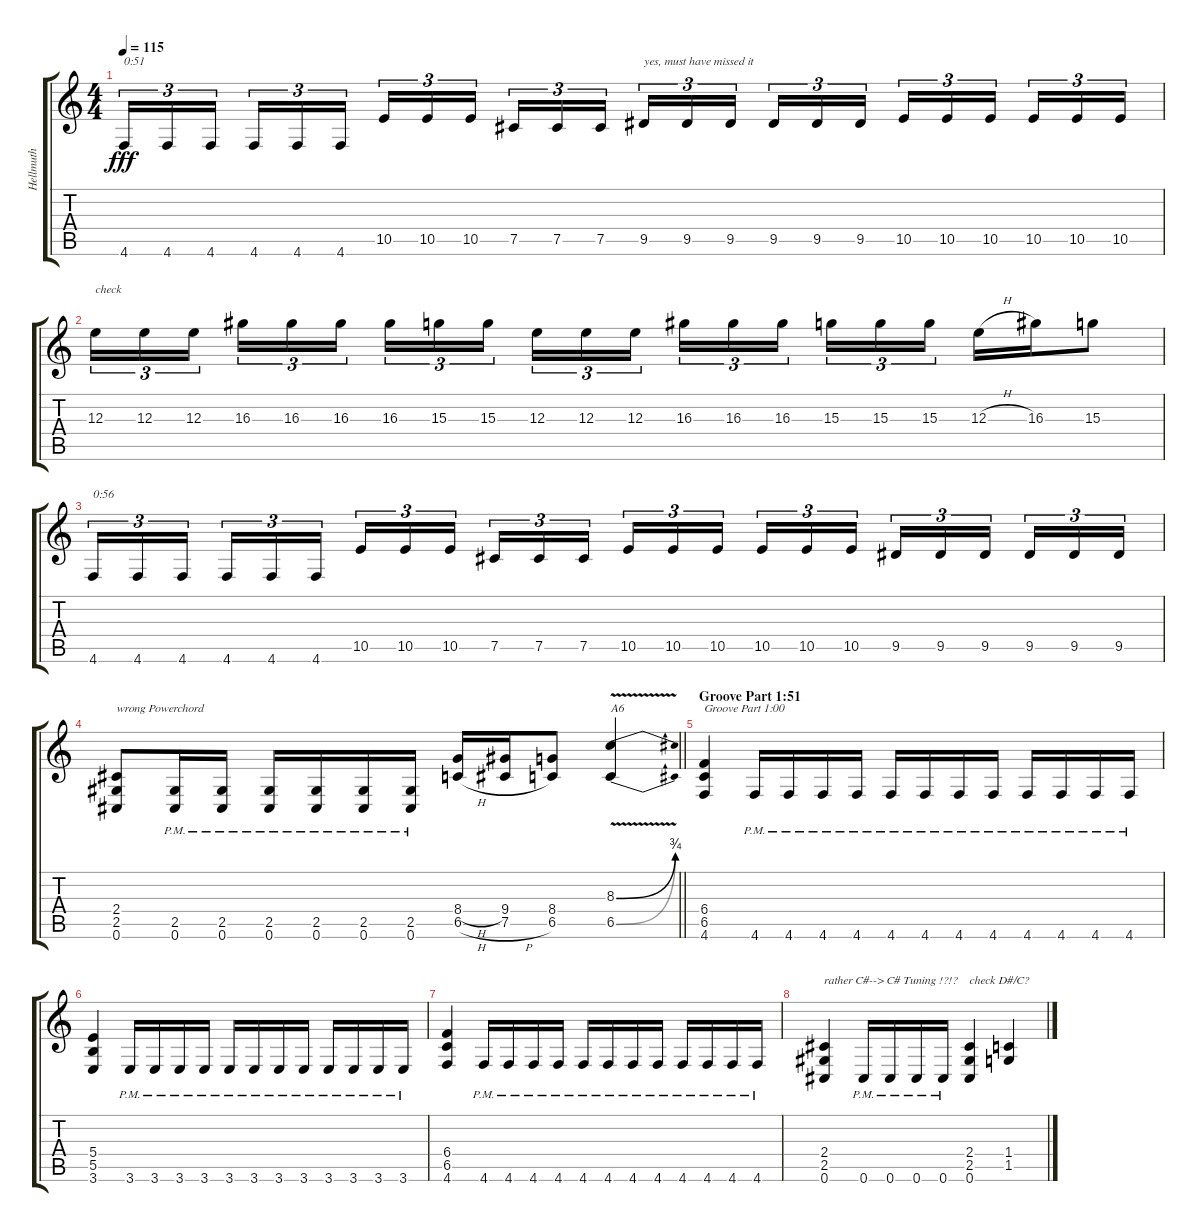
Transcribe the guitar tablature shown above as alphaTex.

\track ("Hellmuth" "Hellmuth") {instrument overdrivenguitar}
\staff {score tabs}
\tuning (Db4 Ab3 E3 B2 Gb2 Db2) {hide}
\ts (4 4)
\tempo 115
\clef g2
\ks c
4.6.16{tu (3 2) txt "0:51" dy fff} 4.6.16{tu (3 2)} 4.6.16{tu (3 2) beam splitsecondary} 4.6.16{tu (3 2)} 4.6.16{tu (3 2)} 4.6.16{tu (3 2)} 10.5.16{tu (3 2)} 10.5.16{tu (3 2)} 10.5.16{tu (3 2) beam splitsecondary} 7.5.16{tu (3 2)} 7.5.16{tu (3 2)} 7.5.16{tu (3 2)} 9.5.16{tu (3 2) txt "yes, must have missed it"} 9.5.16{tu (3 2)} 9.5.16{tu (3 2) beam splitsecondary} 9.5.16{tu (3 2)} 9.5.16{tu (3 2)} 9.5.16{tu (3 2)} 10.5.16{tu (3 2)} 10.5.16{tu (3 2)} 10.5.16{tu (3 2) beam splitsecondary} 10.5.16{tu (3 2)} 10.5.16{tu (3 2)} 10.5.16{tu (3 2)} |
12.3.16{tu (3 2) txt "check"} 12.3.16{tu (3 2)} 12.3.16{tu (3 2) beam splitsecondary} 16.3.16{tu (3 2)} 16.3.16{tu (3 2)} 16.3.16{tu (3 2)} 16.3.16{tu (3 2)} 15.3.16{tu (3 2)} 15.3.16{tu (3 2) beam splitsecondary} 12.3.16{tu (3 2)} 12.3.16{tu (3 2)} 12.3.16{tu (3 2)} 16.3.16{tu (3 2)} 16.3.16{tu (3 2)} 16.3.16{tu (3 2) beam splitsecondary} 15.3.16{tu (3 2)} 15.3.16{tu (3 2)} 15.3.16{tu (3 2)} 12.3{h}.16 16.3.16 15.3.8 |
4.6.16{tu (3 2) txt "0:56"} 4.6.16{tu (3 2)} 4.6.16{tu (3 2) beam splitsecondary} 4.6.16{tu (3 2)} 4.6.16{tu (3 2)} 4.6.16{tu (3 2)} 10.5.16{tu (3 2)} 10.5.16{tu (3 2)} 10.5.16{tu (3 2) beam splitsecondary} 7.5.16{tu (3 2)} 7.5.16{tu (3 2)} 7.5.16{tu (3 2)} 10.5.16{tu (3 2)} 10.5.16{tu (3 2)} 10.5.16{tu (3 2) beam splitsecondary} 10.5.16{tu (3 2)} 10.5.16{tu (3 2)} 10.5.16{tu (3 2)} 9.5.16{tu (3 2)} 9.5.16{tu (3 2)} 9.5.16{tu (3 2) beam splitsecondary} 9.5.16{tu (3 2)} 9.5.16{tu (3 2)} 9.5.16{tu (3 2)} |
\barLineRight lightlight
(2.4 2.5 0.6).8{txt "wrong Powerchord"} (2.5{pm} 0.6{pm}).16 (2.5{pm} 0.6{pm}).16 (2.5{pm} 0.6{pm}).16 (2.5{pm} 0.6{pm}).16 (2.5{pm} 0.6{pm}).16 (2.5{pm} 0.6{pm}).16 (8.4{h} 6.5{h}).16 (9.4 7.5{h}).16 (8.4 6.5).8 (8.3{be (bend 0 0 60 3) v} 6.5{be (bend 0 0 60 3) v}).4{txt "A6" instrument guitarharmonics} |
\section ("" "Groove Part 1:51")
(6.4 6.5 4.6).4{txt "Groove Part 1:00" instrument distortionguitar} 4.6{pm}.16 4.6{pm}.16 4.6{pm}.16 4.6{pm}.16 4.6{pm}.16 4.6{pm}.16 4.6{pm}.16 4.6{pm}.16 4.6{pm}.16 4.6{pm}.16 4.6{pm}.16 4.6{pm}.16 |
(5.4 5.5 3.6).4 3.6{pm}.16 3.6{pm}.16 3.6{pm}.16 3.6{pm}.16 3.6{pm}.16 3.6{pm}.16 3.6{pm}.16 3.6{pm}.16 3.6{pm}.16 3.6{pm}.16 3.6{pm}.16 3.6{pm}.16 |
(6.4 6.5 4.6).4 4.6{pm}.16 4.6{pm}.16 4.6{pm}.16 4.6{pm}.16 4.6{pm}.16 4.6{pm}.16 4.6{pm}.16 4.6{pm}.16 4.6{pm}.16 4.6{pm}.16 4.6{pm}.16 4.6{pm}.16 |
(2.4 2.5 0.6).4{txt "rather C#--> C# Tuning !?!?"} 0.6{pm}.16 0.6{pm}.16 0.6{pm}.16 0.6{pm}.16 (2.4 2.5 0.6).4{txt "check D#/C?"} (1.4 1.5).4
